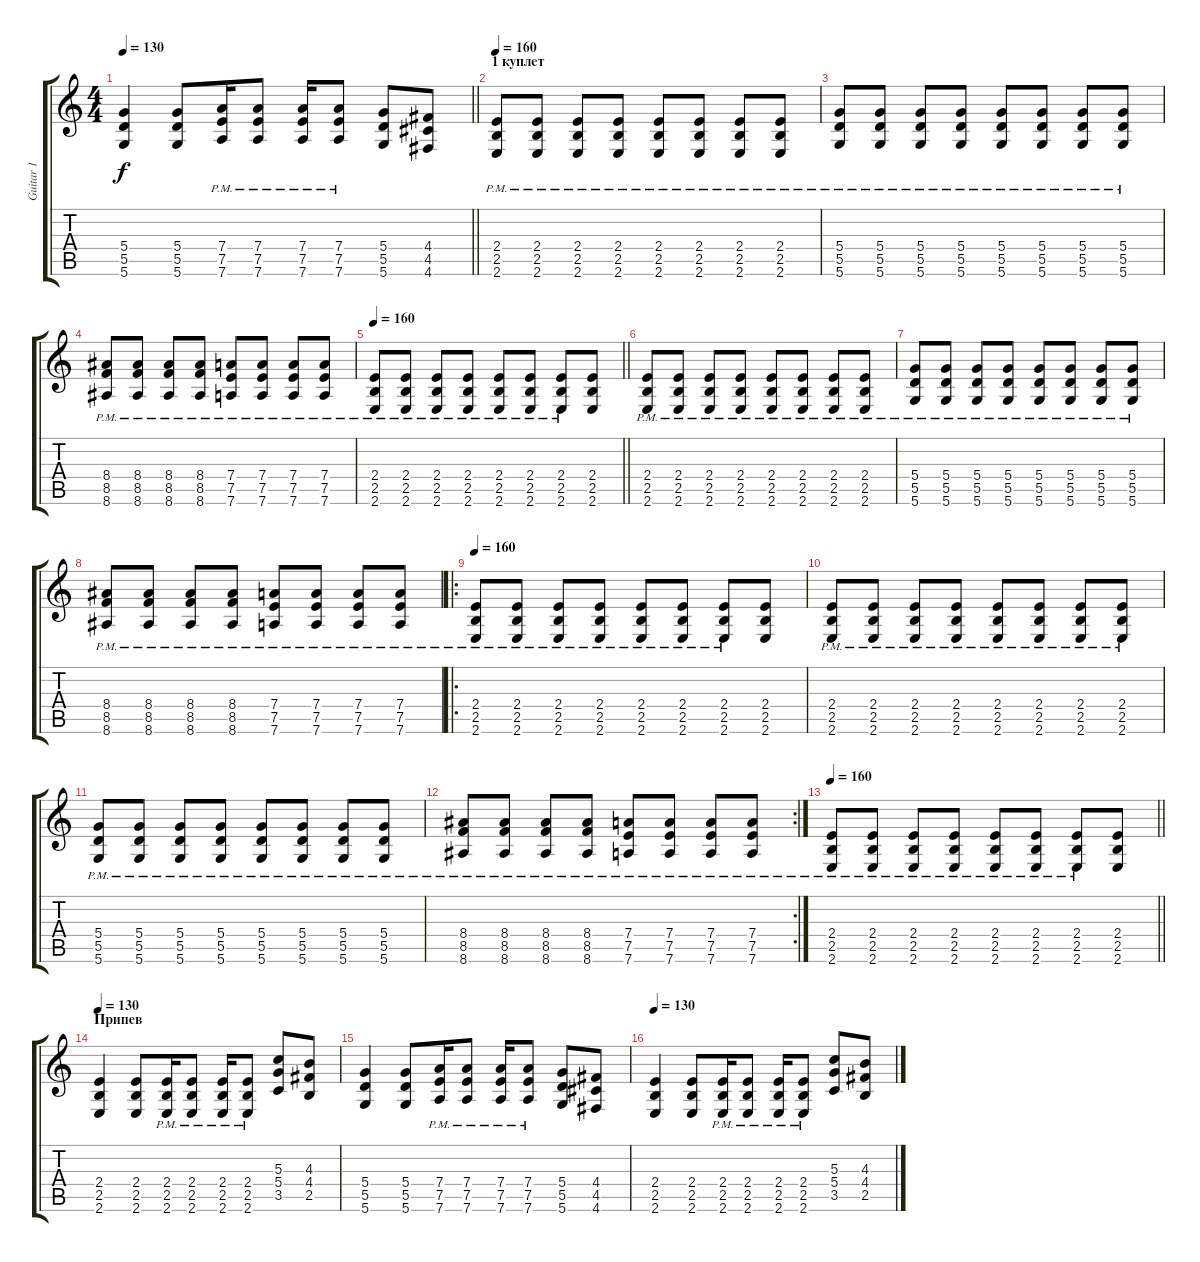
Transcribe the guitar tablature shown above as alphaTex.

\track ("Guitar 1" "Guitar 1") {instrument electricguitarmuted}
\staff {score tabs}
\tuning (E4 B3 G3 D3 A2 D2) {hide}
\ts (4 4)
\tempo 130
\clef g2
\barLineRight lightlight
\ks c
(5.4 5.5 5.6).4{dy f} (5.4 5.5 5.6).8 (7.4{pm} 7.5{pm} 7.6).16 (7.4{pm} 7.5{pm} 7.6).8 (7.4{pm} 7.5{pm} 7.6).16 (7.4{pm} 7.5{pm} 7.6).8 (5.4 5.5 5.6).8 (4.4 4.5 4.6).8 |
\section ("" "1 куплет")
\tempo 160
(2.4{pm} 2.5{pm} 2.6{pm}).8{instrument overdrivenguitar} (2.4{pm} 2.5{pm} 2.6{pm}).8 (2.4{pm} 2.5{pm} 2.6{pm}).8 (2.4{pm} 2.5{pm} 2.6{pm}).8 (2.4{pm} 2.5{pm} 2.6{pm}).8 (2.4{pm} 2.5{pm} 2.6{pm}).8 (2.4{pm} 2.5{pm} 2.6{pm}).8 (2.4{pm} 2.5{pm} 2.6{pm}).8 |
(5.4{pm} 5.5 5.6{pm}).8 (5.4{pm} 5.5 5.6{pm}).8 (5.4{pm} 5.5 5.6{pm}).8 (5.4{pm} 5.5 5.6{pm}).8 (5.4{pm} 5.5 5.6{pm}).8 (5.4{pm} 5.5 5.6{pm}).8 (5.4{pm} 5.5 5.6{pm}).8 (5.4{pm} 5.5 5.6{pm}).8 |
(8.4{pm} 8.5{pm} 8.6).8 (8.4{pm} 8.5{pm} 8.6).8 (8.4{pm} 8.5{pm} 8.6).8 (8.4{pm} 8.5{pm} 8.6).8 (7.4{pm} 7.5{pm} 7.6).8 (7.4{pm} 7.5{pm} 7.6).8 (7.4{pm} 7.5{pm} 7.6).8 (7.4{pm} 7.5{pm} 7.6).8 |
\tempo 160
\barLineRight lightlight
(2.4{pm} 2.5{pm} 2.6{pm}).8 (2.4{pm} 2.5{pm} 2.6{pm}).8 (2.4{pm} 2.5{pm} 2.6{pm}).8 (2.4{pm} 2.5{pm} 2.6{pm}).8 (2.4{pm} 2.5{pm} 2.6{pm}).8 (2.4{pm} 2.5{pm} 2.6{pm}).8 (2.4{pm} 2.5{pm} 2.6{pm}).8 (2.4 2.5 2.6).8 |
(2.4{pm} 2.5{pm} 2.6{pm}).8{instrument overdrivenguitar} (2.4{pm} 2.5{pm} 2.6{pm}).8 (2.4{pm} 2.5{pm} 2.6{pm}).8 (2.4{pm} 2.5{pm} 2.6{pm}).8 (2.4{pm} 2.5{pm} 2.6{pm}).8 (2.4{pm} 2.5{pm} 2.6{pm}).8 (2.4{pm} 2.5{pm} 2.6{pm}).8 (2.4{pm} 2.5{pm} 2.6{pm}).8 |
(5.4{pm} 5.5 5.6{pm}).8 (5.4{pm} 5.5 5.6{pm}).8 (5.4{pm} 5.5 5.6{pm}).8 (5.4{pm} 5.5 5.6{pm}).8 (5.4{pm} 5.5 5.6{pm}).8 (5.4{pm} 5.5 5.6{pm}).8 (5.4{pm} 5.5 5.6{pm}).8 (5.4{pm} 5.5 5.6{pm}).8 |
(8.4{pm} 8.5{pm} 8.6).8 (8.4{pm} 8.5{pm} 8.6).8 (8.4{pm} 8.5{pm} 8.6).8 (8.4{pm} 8.5{pm} 8.6).8 (7.4{pm} 7.5{pm} 7.6).8 (7.4{pm} 7.5{pm} 7.6).8 (7.4{pm} 7.5{pm} 7.6).8 (7.4{pm} 7.5{pm} 7.6).8 |
\ro
\tempo 160
(2.4{pm} 2.5{pm} 2.6{pm}).8 (2.4{pm} 2.5{pm} 2.6{pm}).8 (2.4{pm} 2.5{pm} 2.6{pm}).8 (2.4{pm} 2.5{pm} 2.6{pm}).8 (2.4{pm} 2.5{pm} 2.6{pm}).8 (2.4{pm} 2.5{pm} 2.6{pm}).8 (2.4{pm} 2.5{pm} 2.6{pm}).8 (2.4 2.5 2.6).8 |
(2.4{pm} 2.5{pm} 2.6{pm}).8{instrument overdrivenguitar} (2.4{pm} 2.5{pm} 2.6{pm}).8 (2.4{pm} 2.5{pm} 2.6{pm}).8 (2.4{pm} 2.5{pm} 2.6{pm}).8 (2.4{pm} 2.5{pm} 2.6{pm}).8 (2.4{pm} 2.5{pm} 2.6{pm}).8 (2.4{pm} 2.5{pm} 2.6{pm}).8 (2.4{pm} 2.5{pm} 2.6{pm}).8 |
(5.4{pm} 5.5 5.6{pm}).8 (5.4{pm} 5.5 5.6{pm}).8 (5.4{pm} 5.5 5.6{pm}).8 (5.4{pm} 5.5 5.6{pm}).8 (5.4{pm} 5.5 5.6{pm}).8 (5.4{pm} 5.5 5.6{pm}).8 (5.4{pm} 5.5 5.6{pm}).8 (5.4{pm} 5.5 5.6{pm}).8 |
\rc 2
(8.4{pm} 8.5{pm} 8.6).8 (8.4{pm} 8.5{pm} 8.6).8 (8.4{pm} 8.5{pm} 8.6).8 (8.4{pm} 8.5{pm} 8.6).8 (7.4{pm} 7.5{pm} 7.6).8 (7.4{pm} 7.5{pm} 7.6).8 (7.4{pm} 7.5{pm} 7.6).8 (7.4{pm} 7.5{pm} 7.6).8 |
\tempo 160
\barLineRight lightlight
(2.4{pm} 2.5{pm} 2.6{pm}).8 (2.4{pm} 2.5{pm} 2.6{pm}).8 (2.4{pm} 2.5{pm} 2.6{pm}).8 (2.4{pm} 2.5{pm} 2.6{pm}).8 (2.4{pm} 2.5{pm} 2.6{pm}).8 (2.4{pm} 2.5{pm} 2.6{pm}).8 (2.4{pm} 2.5{pm} 2.6{pm}).8 (2.4 2.5 2.6).8 |
\section ("" "Припев")
\tempo 130
(2.4 2.5 2.6).4{balance 0 instrument overdrivenguitar} (2.4 2.5 2.6).8 (2.4{pm} 2.5{pm} 2.6{pm}).16 (2.4{pm} 2.5{pm} 2.6{pm}).8 (2.4{pm} 2.5{pm} 2.6{pm}).16 (2.4{pm} 2.5{pm} 2.6{pm}).8 (5.3 5.4 3.5).8 (4.3 4.4 2.5).8 |
(5.4 5.5 5.6).4 (5.4 5.5 5.6).8 (7.4{pm} 7.5{pm} 7.6).16 (7.4{pm} 7.5{pm} 7.6).8 (7.4{pm} 7.5{pm} 7.6).16 (7.4{pm} 7.5{pm} 7.6).8 (5.4 5.5 5.6).8 (4.4 4.5 4.6).8 |
\tempo 130
(2.4 2.5 2.6).4{balance 0 instrument overdrivenguitar} (2.4 2.5 2.6).8 (2.4{pm} 2.5{pm} 2.6{pm}).16 (2.4{pm} 2.5{pm} 2.6{pm}).8 (2.4{pm} 2.5{pm} 2.6{pm}).16 (2.4{pm} 2.5{pm} 2.6{pm}).8 (5.3 5.4 3.5).8 (4.3 4.4 2.5).8
